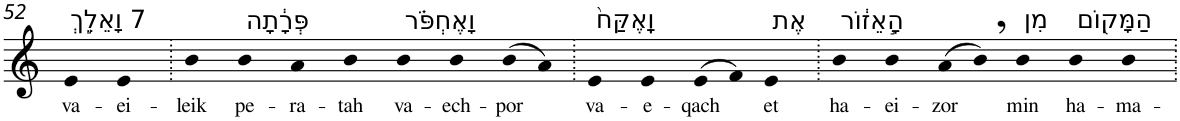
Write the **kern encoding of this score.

**kern	**text
*part1	*part1
*staff1	*staff1
*I"Piano	*
*I'Pno	*
!!LO:PB:g=z
*clefG2	*
*k[]	*
=52	=52
!LO:TX:a:t=7 וָאֵלֵ֣ךְ	!
!	!LO:LY:b
4e	va-
!	!LO:LY:b
4e	-ei-
=53.	=53.
!	!LO:LY:b
4b	-leik
!LO:TX:a:t=פְּרָ֔תָה	!
!	!LO:LY:b
4b	pe-
!	!LO:LY:b
4a	-ra-
!	!LO:LY:b
4b	-tah
!LO:TX:a:t=וָאֶחְפֹּ֗ר	!
!	!LO:LY:b
4b	va-
!	!LO:LY:b
4b	-ech-
!	!LO:LY:b
(>8b	-por
8a)	.
=54.	=54.
!LO:TX:a:t=וָֽאֶקַּח֙	!
!	!LO:LY:b
4e	va-
!	!LO:LY:b
4e	-e-
!	!LO:LY:b
(>8e	-qach
8f)	.
!LO:TX:a:t=אֶת	!
!	!LO:LY:b
4e	et
=55.	=55.
!LO:TX:a:t=הָ֣אֵז֔וֹר	!
!	!LO:LY:b
4b	ha-
!	!LO:LY:b
4b	-ei-
!	!LO:LY:b
(>8a	-zor
8b,)	.
!LO:TX:a:t=מִן	!
!	!LO:LY:b
4b	min
!LO:TX:a:t=הַמָּק֖וֹם	!
!	!LO:LY:b
4b	ha-
!	!LO:LY:b
4b	-ma-
=.	=.
*-	*-
